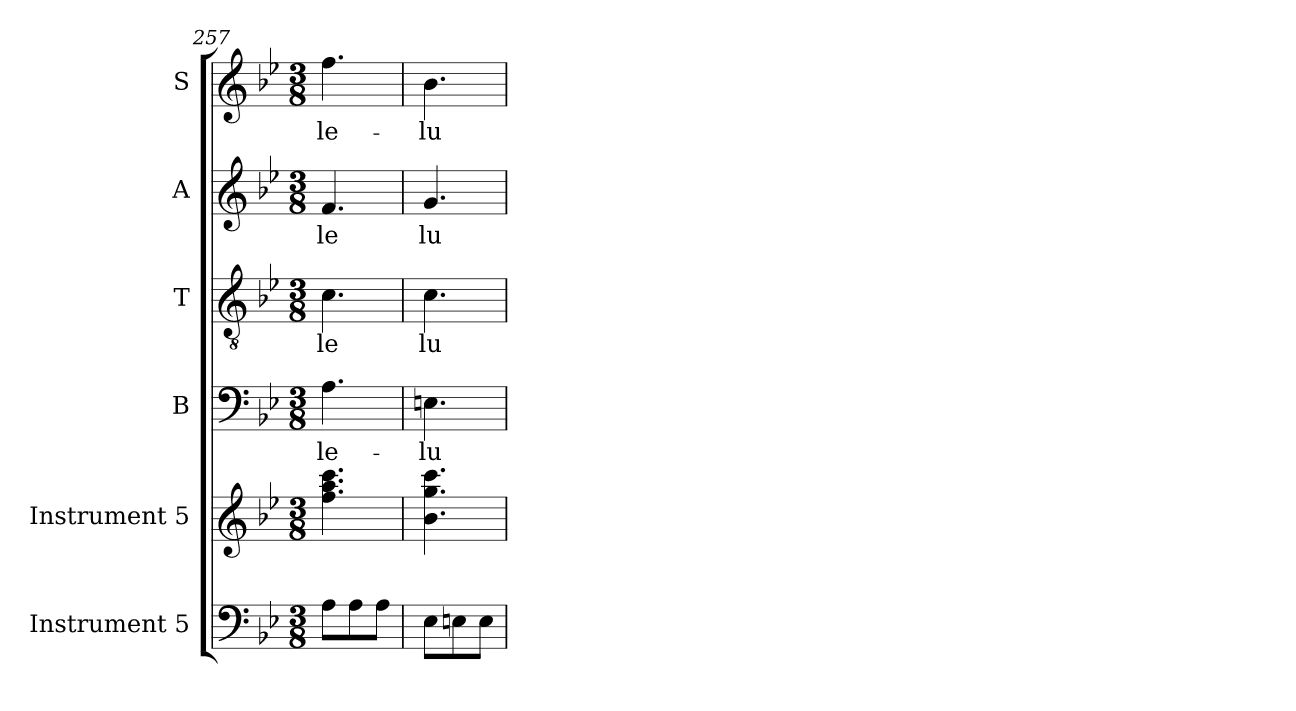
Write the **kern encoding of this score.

**kern	**kern	**kern	**text	**kern	**text	**kern	**text	**kern	**text
*part6	*part5	*part4	*part4	*part3	*part3	*part2	*part2	*part1	*part1
*staff6	*staff5	*staff4	*staff4	*staff3	*staff3	*staff2	*staff2	*staff1	*staff1
*I"Instrument 5	*I"Instrument 5	*I"B	*	*I"T	*	*I"A	*	*I"S	*
*	*	*I'B	*	*I'T	*	*I'A	*	*I'S	*
*clefF4	*clefG2	*clefF4	*	*clefGv2	*	*clefG2	*	*clefG2	*
*k[b-e-]	*k[b-e-]	*k[b-e-]	*	*k[b-e-]	*	*k[b-e-]	*	*k[b-e-]	*
*B-:	*B-:	*B-:	*	*B-:	*	*B-:	*	*B-:	*
*M3/8	*M3/8	*M3/8	*	*M3/8	*	*M3/8	*	*M3/8	*
=257	=257	=257	=257	=257	=257	=257	=257	=257	=257
!	!	!	!LO:LY:b:cj	!	!LO:LY:b:cj	!	!LO:LY:b:cj	!	!LO:LY:b:cj
8A\L	4.aa\ 4.ff\ 4.ccc\	4.A\	-le-	4.c\	le	4.f/	le	4.ff\	-le-
8A\	.	.	.	.	.	.	.	.	.
8A\J	.	.	.	.	.	.	.	.	.
=258	=258	=258	=258	=258	=258	=258	=258	=258	=258
!	!	!	!LO:LY:b:cj	!	!LO:LY:b:cj	!	!LO:LY:b:cj	!	!LO:LY:b:cj
8E-\L	4.gg\ 4.b-\ 4.ccc\	4.En\	-lu-	4.c\	lu	4.g/	lu	4.b-\	-lu-
8En\	.	.	.	.	.	.	.	.	.
8E\J	.	.	.	.	.	.	.	.	.
=	=	=	=	=	=	=	=	=	=
*-	*-	*-	*-	*-	*-	*-	*-	*-	*-
